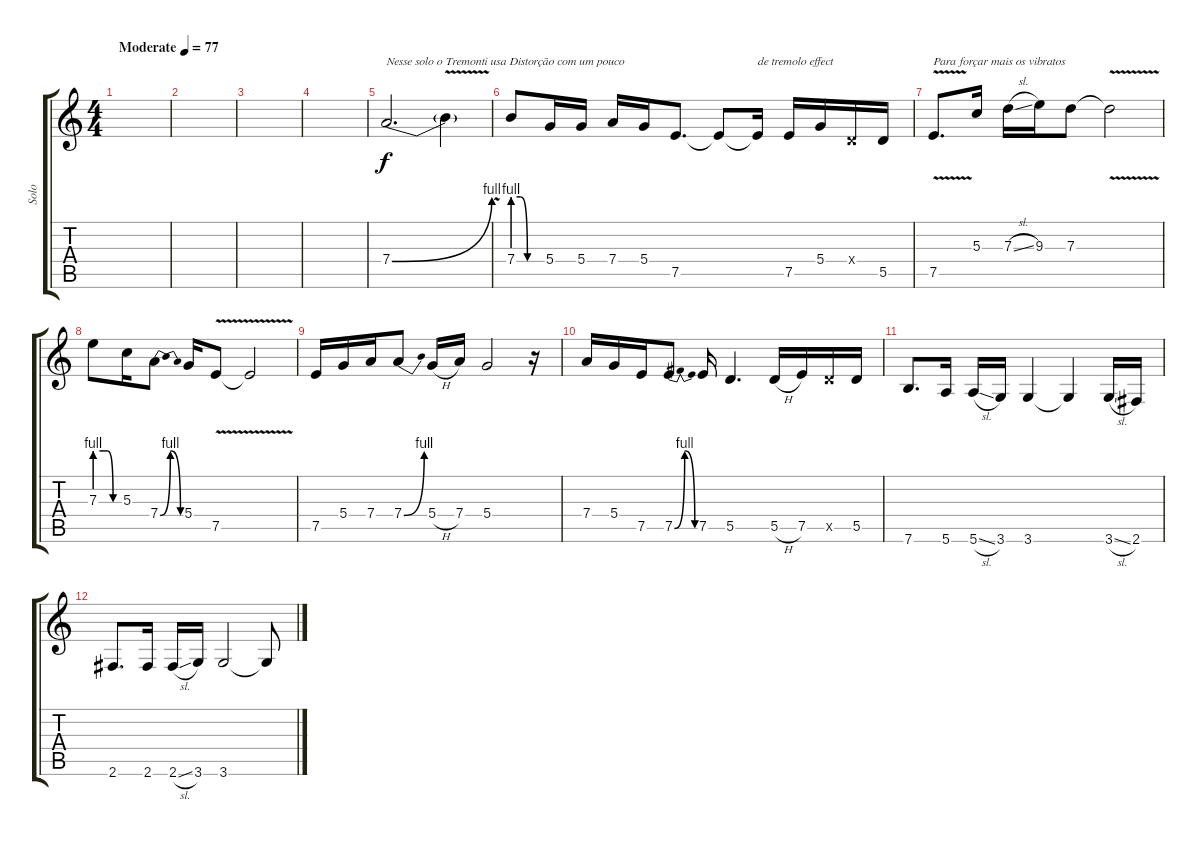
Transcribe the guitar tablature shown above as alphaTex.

\track ("Solo" "Solo") {instrument distortionguitar}
\staff {score tabs}
\tuning (E4 B3 G3 D3 A2 E2) {hide}
\ts (4 4)
\tempo (77 "Moderate")
\clef g2
\ks c
|
|
|
|
7.4{be (bend 0 0 60 4)}.2{d txt "Nesse solo o Tremonti usa Distorção com um pouco "} 7.4{v t}.4 |
7.4{be (custom 0 4 15 4 30 0 60 0)}.8 5.4.16 5.4.16 7.4.16 5.4.16 7.5.8{d} 7.5{t}.8 7.5{t}.16{txt "de tremolo effect"} 7.5.16 5.4.16 0.4{x}.16 5.5.16 |
7.5{v}.8{d txt "Para forçar mais os vibratos"} 5.3.16 7.3{sl}.16 9.3.16 7.3.8 7.3{v t}.2 |
7.3{be (custom 0 4 20 4 30 4 45 0 60 0)}.8 5.3.16 7.4{be (bendrelease 0 0 25 4 40 4 60 0)}.8 5.4.16 7.5{v}.8 7.5{t}.2 |
7.5.16 5.4.16 7.4.16 7.4{be (bend 0 0 60 4)}.8 5.4{h}.16 7.4.16 5.4.2 r.16 |
7.4.16 5.4.16 7.5.16 7.5{be (bendrelease 0 0 20 4 40 4 60 0)}.8 7.5.16 5.5.4{d} 5.5{h}.16 7.5.16 5.5{x}.16 5.5.16 |
7.6.8{d} 5.6.16 5.6{sl}.16 3.6.16 3.6.4 3.6{t}.4 3.6{sl}.16 2.6.16 |
2.6.8{d} 2.6.16 2.6{sl}.16 3.6.16 3.6.2 3.6{t}.8
